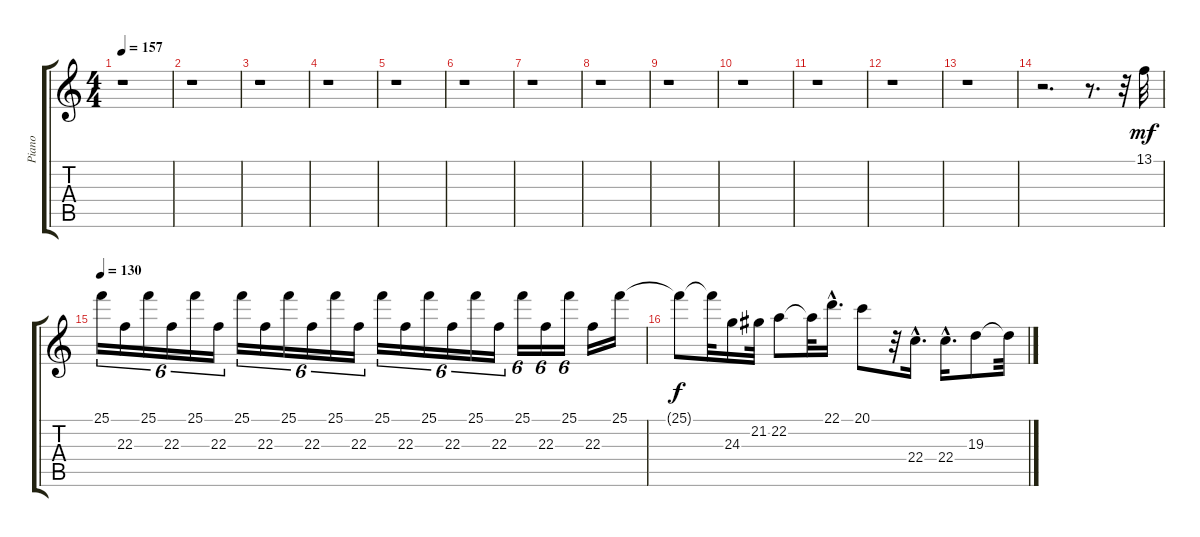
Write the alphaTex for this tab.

\track ("Piano" "Piano") {instrument acousticgrandpiano}
\staff {score tabs}
\tuning (E4 B3 G3 D3 A2 E2) {hide}
\ts (4 4)
\tempo 157
\clef g2
\ks c
r.1{dy f} |
r.1 |
r.1 |
r.1 |
r.1 |
r.1 |
r.1 |
r.1 |
r.1 |
r.1 |
r.1 |
r.1 |
r.1 |
r.2{d} r.8{d} r.32 13.1.32{dy mf} |
\tempo 130
25.1.16{tu (6 4)} 22.3.16{tu (6 4)} 25.1.16{tu (6 4)} 22.3.16{tu (6 4)} 25.1.16{tu (6 4)} 22.3.16{tu (6 4)} 25.1.16{tu (6 4)} 22.3.16{tu (6 4)} 25.1.16{tu (6 4)} 22.3.16{tu (6 4)} 25.1.16{tu (6 4)} 22.3.16{tu (6 4)} 25.1.16{tu (6 4)} 22.3.16{tu (6 4)} 25.1.16{tu (6 4)} 22.3.16{tu (6 4)} 25.1.16{tu (6 4)} 22.3.16{tu (6 4)} 25.1.16{tu (6 4)} 22.3.16{tu (6 4)} 25.1.16{tu (6 4)} 22.3.16 25.1.16 |
25.1{t}.8{dy f} 25.1{t}.32 24.3.16 21.2.32 22.2.8 22.2{t}.32 22.1{hac}.16{d} 20.1.8 r.32 22.4{hac}.16{d} 22.4{hac}.16{d} 19.3.8 19.3{t}.32
